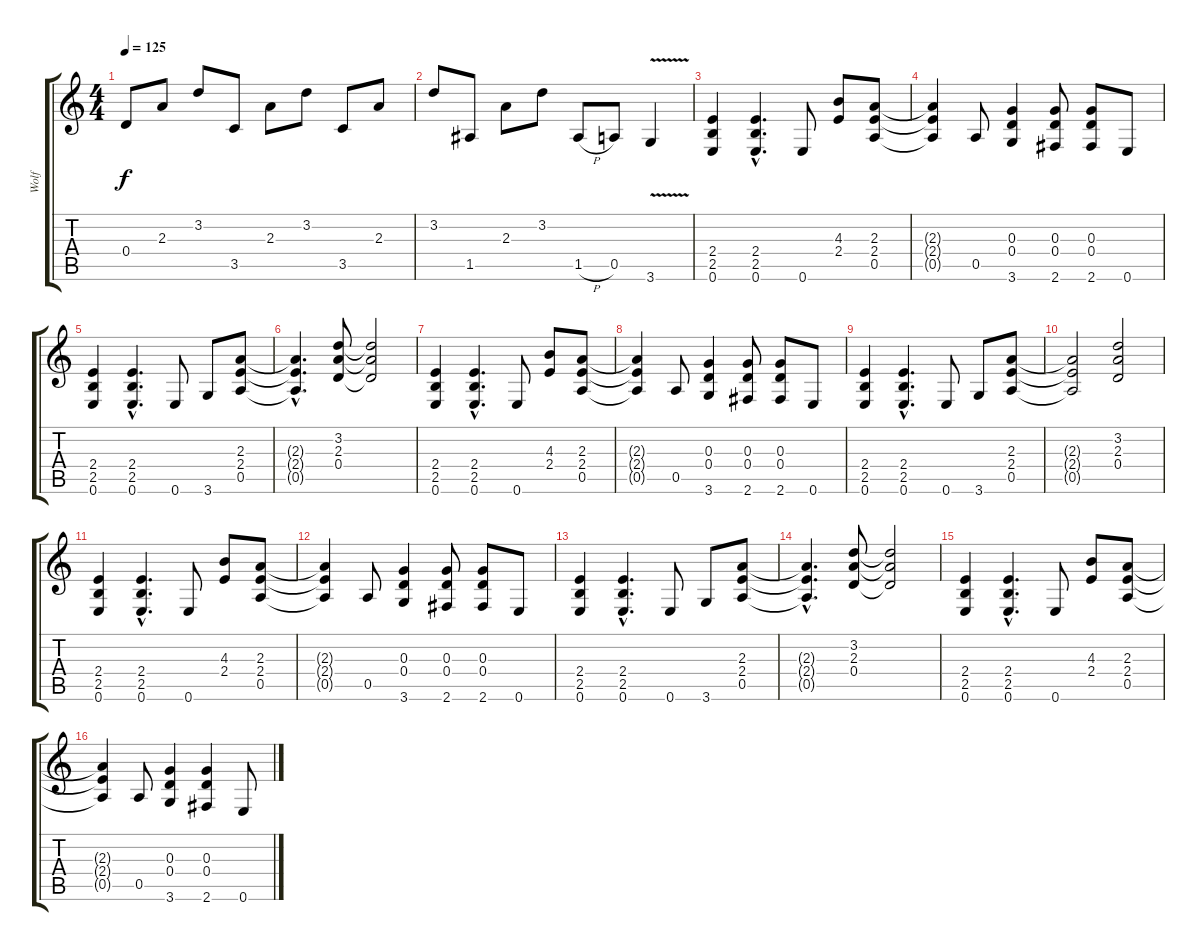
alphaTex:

\track ("Wolf" "Wolf") {instrument overdrivenguitar}
\staff {score tabs}
\tuning (E4 B3 G3 D3 A2 E2) {hide}
\ts (4 4)
\tempo 125
\clef g2
\ks c
0.4.8{dy f} 2.3.8 3.2.8 3.5.8 2.3.8 3.2.8 3.5.8 2.3.8 |
3.2.8 1.5.8 2.3.8 3.2.8 1.5{h}.8 0.5.8 3.6{v}.4 |
(2.4 2.5 0.6).4 (2.4{hac} 2.5{hac} 0.6{hac}).4{d} 0.6.8 (4.3 2.4).8 (2.3 2.4 0.5).8 |
(2.3{t} 2.4{t} 0.5{t}).4 0.5.8 (0.3 0.4 3.6).4 (0.3 0.4 2.6).8 (0.3 0.4 2.6).8 0.6.8 |
(2.4 2.5 0.6).4 (2.4{hac} 2.5{hac} 0.6{hac}).4{d} 0.6.8 3.6.8 (2.3 2.4 0.5).8 |
(2.3{hac t} 2.4{hac t} 0.5{hac t}).4{d} (3.2 2.3 0.4).8 (3.2{t} 2.3{t} 0.4{t}).2 |
(2.4 2.5 0.6).4 (2.4{hac} 2.5{hac} 0.6{hac}).4{d} 0.6.8 (4.3 2.4).8 (2.3 2.4 0.5).8 |
(2.3{t} 2.4{t} 0.5{t}).4 0.5.8 (0.3 0.4 3.6).4 (0.3 0.4 2.6).8 (0.3 0.4 2.6).8 0.6.8 |
(2.4 2.5 0.6).4 (2.4{hac} 2.5{hac} 0.6{hac}).4{d} 0.6.8 3.6.8 (2.3 2.4 0.5).8 |
(2.3{t} 2.4{t} 0.5{t}).2 (3.2 2.3 0.4).2 |
(2.4 2.5 0.6).4 (2.4{hac} 2.5{hac} 0.6{hac}).4{d} 0.6.8 (4.3 2.4).8 (2.3 2.4 0.5).8 |
(2.3{t} 2.4{t} 0.5{t}).4 0.5.8 (0.3 0.4 3.6).4 (0.3 0.4 2.6).8 (0.3 0.4 2.6).8 0.6.8 |
(2.4 2.5 0.6).4 (2.4{hac} 2.5{hac} 0.6{hac}).4{d} 0.6.8 3.6.8 (2.3 2.4 0.5).8 |
(2.3{hac t} 2.4{hac t} 0.5{hac t}).4{d} (3.2 2.3 0.4).8 (3.2{t} 2.3{t} 0.4{t}).2 |
(2.4 2.5 0.6).4 (2.4{hac} 2.5{hac} 0.6{hac}).4{d} 0.6.8 (4.3 2.4).8 (2.3 2.4 0.5).8 |
(2.3{t} 2.4{t} 0.5{t}).4 0.5.8 (0.3 0.4 3.6).4 (0.3 0.4 2.6).4 0.6.8
